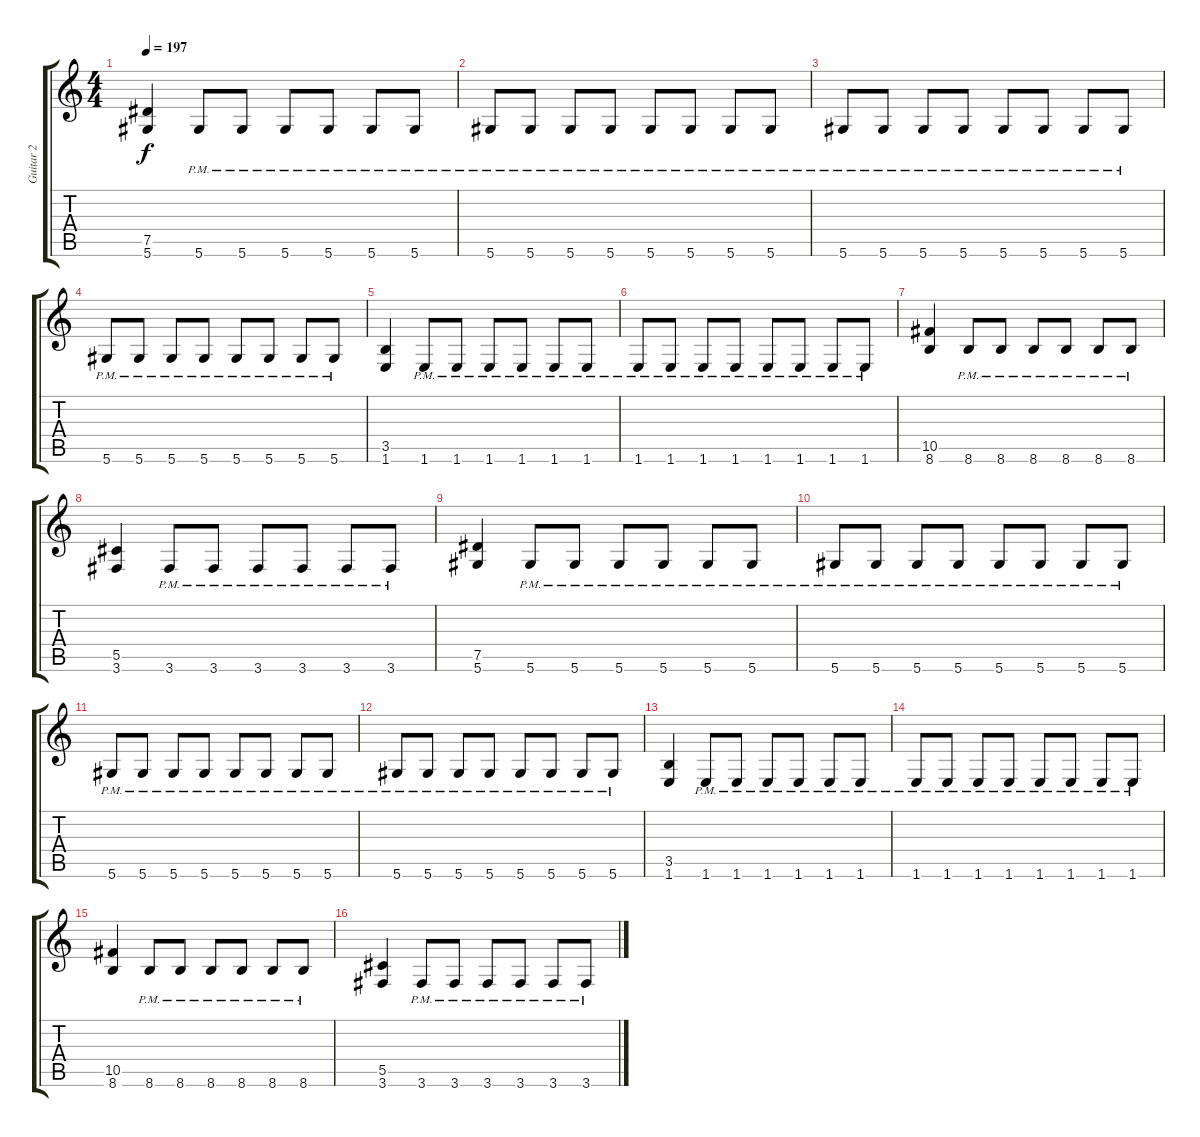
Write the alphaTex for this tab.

\track ("Guitar 2" "Guitar 2") {instrument overdrivenguitar}
\staff {score tabs}
\tuning (Eb4 Bb3 Gb3 Db3 Ab2 Eb2) {hide}
\ts (4 4)
\tempo 197
\clef g2
\ks c
(7.5 5.6).4{dy f} 5.6{pm}.8 5.6{pm}.8 5.6{pm}.8 5.6{pm}.8 5.6{pm}.8 5.6{pm}.8 |
5.6{pm}.8 5.6{pm}.8 5.6{pm}.8 5.6{pm}.8 5.6{pm}.8 5.6{pm}.8 5.6{pm}.8 5.6{pm}.8 |
5.6{pm}.8 5.6{pm}.8 5.6{pm}.8 5.6{pm}.8 5.6{pm}.8 5.6{pm}.8 5.6{pm}.8 5.6{pm}.8 |
5.6{pm}.8 5.6{pm}.8 5.6{pm}.8 5.6{pm}.8 5.6{pm}.8 5.6{pm}.8 5.6{pm}.8 5.6{pm}.8 |
(3.5 1.6).4 1.6{pm}.8 1.6{pm}.8 1.6{pm}.8 1.6{pm}.8 1.6{pm}.8 1.6{pm}.8 |
1.6{pm}.8 1.6{pm}.8 1.6{pm}.8 1.6{pm}.8 1.6{pm}.8 1.6{pm}.8 1.6{pm}.8 1.6{pm}.8 |
(10.5 8.6).4 8.6{pm}.8 8.6{pm}.8 8.6{pm}.8 8.6{pm}.8 8.6{pm}.8 8.6{pm}.8 |
(5.5 3.6).4 3.6{pm}.8 3.6{pm}.8 3.6{pm}.8 3.6{pm}.8 3.6{pm}.8 3.6{pm}.8 |
(7.5 5.6).4 5.6{pm}.8 5.6{pm}.8 5.6{pm}.8 5.6{pm}.8 5.6{pm}.8 5.6{pm}.8 |
5.6{pm}.8 5.6{pm}.8 5.6{pm}.8 5.6{pm}.8 5.6{pm}.8 5.6{pm}.8 5.6{pm}.8 5.6{pm}.8 |
5.6{pm}.8 5.6{pm}.8 5.6{pm}.8 5.6{pm}.8 5.6{pm}.8 5.6{pm}.8 5.6{pm}.8 5.6{pm}.8 |
5.6{pm}.8 5.6{pm}.8 5.6{pm}.8 5.6{pm}.8 5.6{pm}.8 5.6{pm}.8 5.6{pm}.8 5.6{pm}.8 |
(3.5 1.6).4 1.6{pm}.8 1.6{pm}.8 1.6{pm}.8 1.6{pm}.8 1.6{pm}.8 1.6{pm}.8 |
1.6{pm}.8 1.6{pm}.8 1.6{pm}.8 1.6{pm}.8 1.6{pm}.8 1.6{pm}.8 1.6{pm}.8 1.6{pm}.8 |
(10.5 8.6).4 8.6{pm}.8 8.6{pm}.8 8.6{pm}.8 8.6{pm}.8 8.6{pm}.8 8.6{pm}.8 |
(5.5 3.6).4 3.6{pm}.8 3.6{pm}.8 3.6{pm}.8 3.6{pm}.8 3.6{pm}.8 3.6{pm}.8
